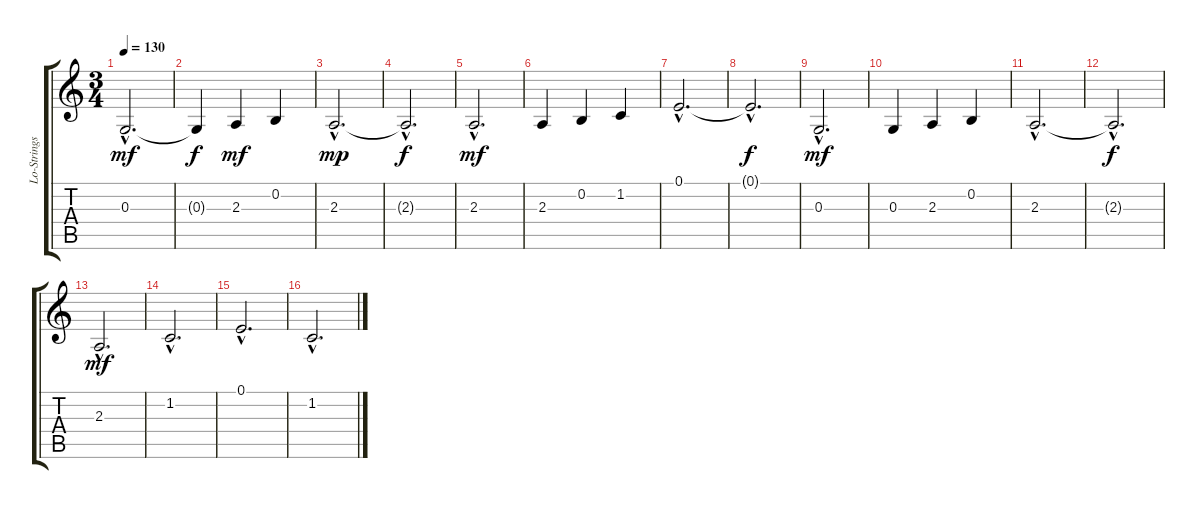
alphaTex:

\track ("Lo-Strings" "Lo-Strings") {instrument stringensemble1}
\staff {score tabs}
\tuning (E4 B3 G3 D3 A2 E2) {hide}
\ts (3 4)
\tempo 130
\clef g2
\ks c
0.3{hac}.2{d dy mf} |
0.3{t}.4{dy f} 2.3.4{dy mf} 0.2.4 |
2.3{hac}.2{d dy mp} |
2.3{hac t}.2{d dy f} |
2.3{hac}.2{d dy mf} |
2.3.4 0.2.4 1.2.4 |
0.1{hac}.2{d} |
0.1{hac t}.2{d dy f} |
0.3{hac}.2{d dy mf} |
0.3.4 2.3.4 0.2.4 |
2.3{hac}.2{d} |
2.3{hac t}.2{d dy f} |
2.3{hac}.2{d dy mf} |
1.2{hac}.2{d} |
0.1{hac}.2{d} |
1.2{hac}.2{d}
